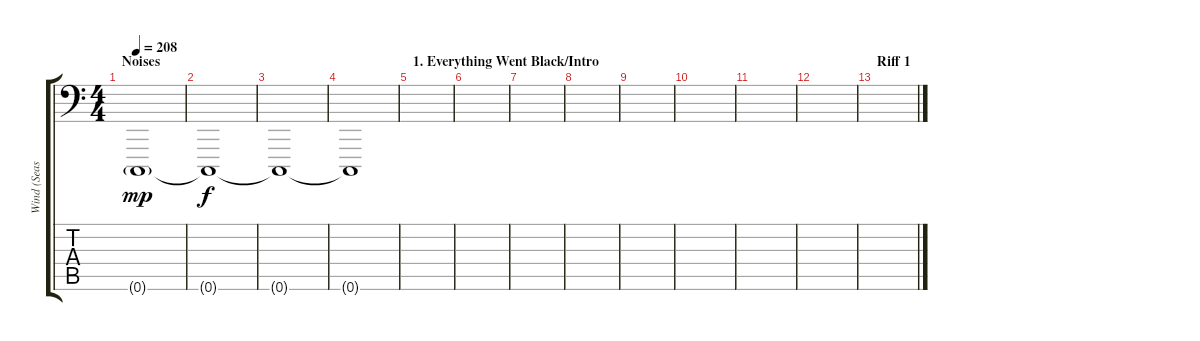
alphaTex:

\track ("Wind (Seashore)" "Wind (Seas") {instrument seashore}
\staff {score tabs}
\tuning (C3 G2 Eb2 Bb1 F1 C1) {hide}
\ts (4 4)
\section ("" "Noises")
\tempo 208
\clef f4
\ks c
0.6{g}.1{dy mp instrument seashore} |
0.6{t}.1{dy f} |
0.6{t}.1 |
0.6{t}.1 |
\section ("" "1. Everything Went Black/Intro")
|
|
|
|
|
|
|
|
\section ("" "Riff 1")
